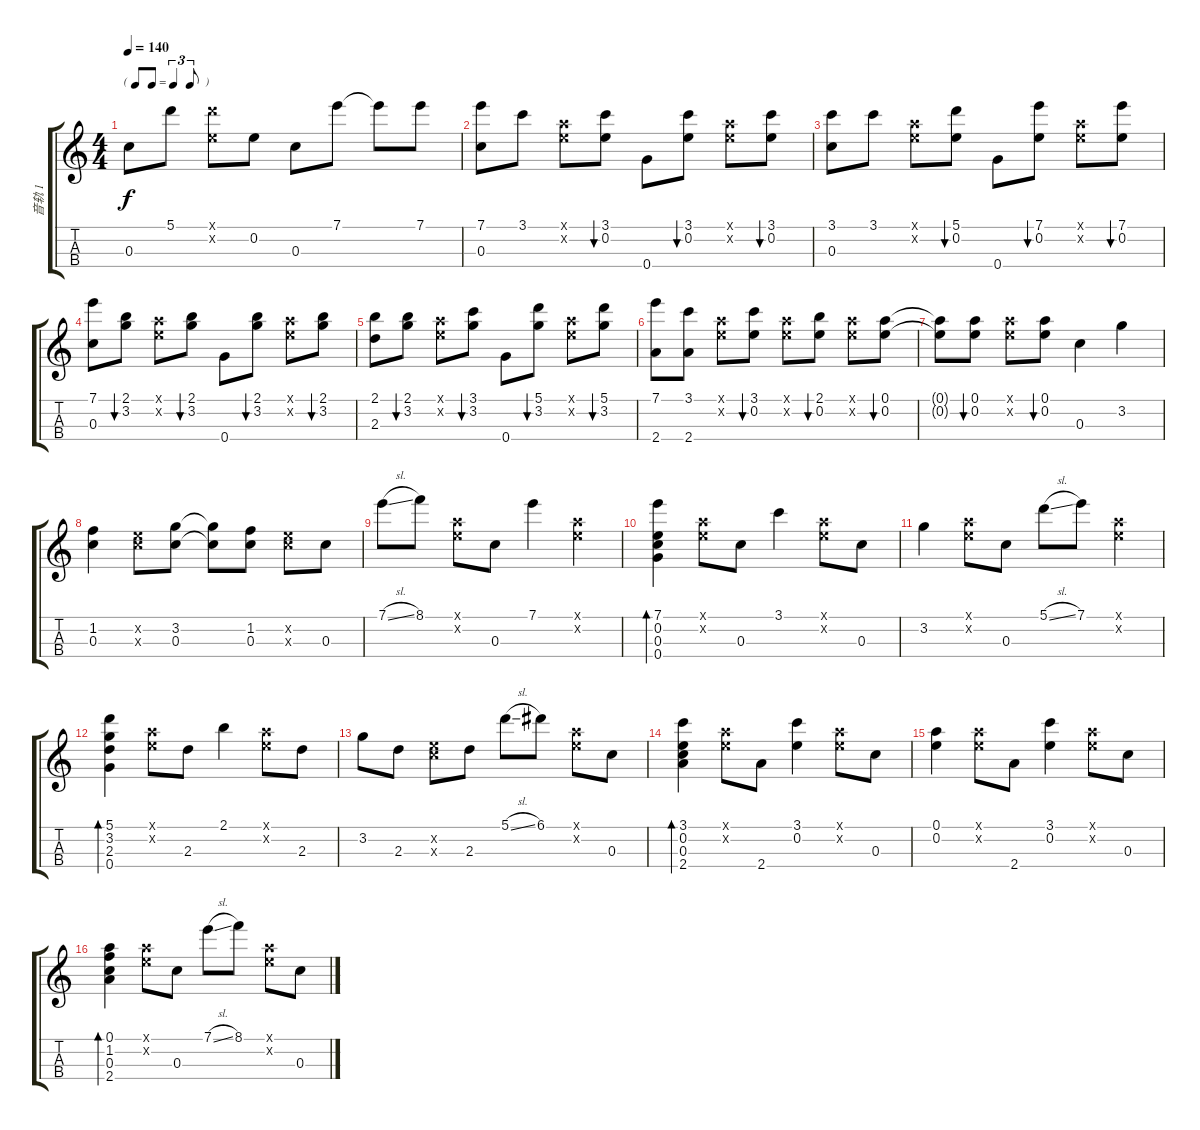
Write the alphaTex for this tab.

\track ("音轨 1" "音轨 1") {instrument acousticguitarsteel}
\staff {score tabs}
\tuning (A4 E4 C4 G3) {hide}
\ts (4 4)
\tf triplet8th
\tempo 140
\clef g2
\ks c
0.3.8{dy f} 5.1.8 (5.1{x} 0.2{x}).8 0.2.8 0.3.8 7.1.8 7.1{t}.8 7.1.8 |
(7.1 0.3).8 3.1.8 (0.1{x} 0.2{x}).8 (3.1 0.2).8{bu 60} 0.4.8 (3.1 0.2).8{bu 60} (0.1{x} 0.2{x}).8 (3.1 0.2).8{bu 60} |
(3.1 0.3).8 3.1.8 (0.1{x} 0.2{x}).8 (5.1 0.2).8{bu 60} 0.4.8 (7.1 0.2).8{bu 60} (0.1{x} 0.2{x}).8 (7.1 0.2).8{bu 60} |
(7.1 0.3).8 (2.1 3.2).8{bu 60} (0.1{x} 0.2{x}).8 (2.1 3.2).8{bu 60} 0.4.8 (2.1 3.2).8{bu 60} (0.1{x} 0.2{x}).8 (2.1 3.2).8{bu 60} |
(2.1 2.3).8 (2.1 3.2).8{bu 60} (0.1{x} 0.2{x}).8 (3.1 3.2).8{bu 60} 0.4.8 (5.1 3.2).8{bu 60} (0.1{x} 0.2{x}).8 (5.1 3.2).8{bu 60} |
(7.1 2.4).8 (3.1 2.4).8 (0.1{x} 0.2{x}).8 (3.1 0.2).8{bu 60} (0.1{x} 0.2{x}).8 (2.1 0.2).8{bu 60} (0.1{x} 0.2{x}).8 (0.1 0.2).8{bu 60} |
(0.1{t} 0.2{t}).8 (0.1 0.2).8{bu 60} (0.1{x} 0.2{x}).8 (0.1 0.2).8{bu 60} 0.3.4 3.2.4 |
(1.2 0.3).4 (0.2{x} 0.3{x}).8 (3.2 0.3).8 (3.2{t} 0.3{t}).8 (1.2 0.3).8 (0.2{x} 0.3{x}).8 0.3.8 |
7.1{sl}.8 8.1.8 (0.1{x} 0.2{x}).8 0.3.8 7.1.4 (0.1{x} 0.2{x}).4 |
(7.1 0.2 0.3 0.4).4{bd 60} (0.1{x} 0.2{x}).8 0.3.8 3.1.4 (0.1{x} 0.2{x}).8 0.3.8 |
3.2.4 (0.1{x} 0.2{x}).8 0.3.8 5.1{sl}.8 7.1.8 (0.1{x} 0.2{x}).4 |
(5.1 3.2 2.3 0.4).4{bd 60} (0.1{x} 0.2{x}).8 2.3.8 2.1.4 (0.1{x} 0.2{x}).8 2.3.8 |
3.2.8 2.3.8 (0.2{x} 0.3{x}).8 2.3.8 5.1{sl}.8 6.1.8 (0.1{x} 0.2{x}).8 0.3.8 |
(3.1 0.2 0.3 2.4).4{bd 60} (0.1{x} 0.2{x}).8 2.4.8 (3.1 0.2).4 (0.1{x} 0.2{x}).8 0.3.8 |
(0.1 0.2).4 (0.1{x} 0.2{x}).8 2.4.8 (3.1 0.2).4 (0.1{x} 0.2{x}).8 0.3.8 |
(0.1 1.2 0.3 2.4).4{bd 60} (0.1{x} 0.2{x}).8 0.3.8 7.1{sl}.8 8.1.8 (0.1{x} 0.2{x}).8 0.3.8
